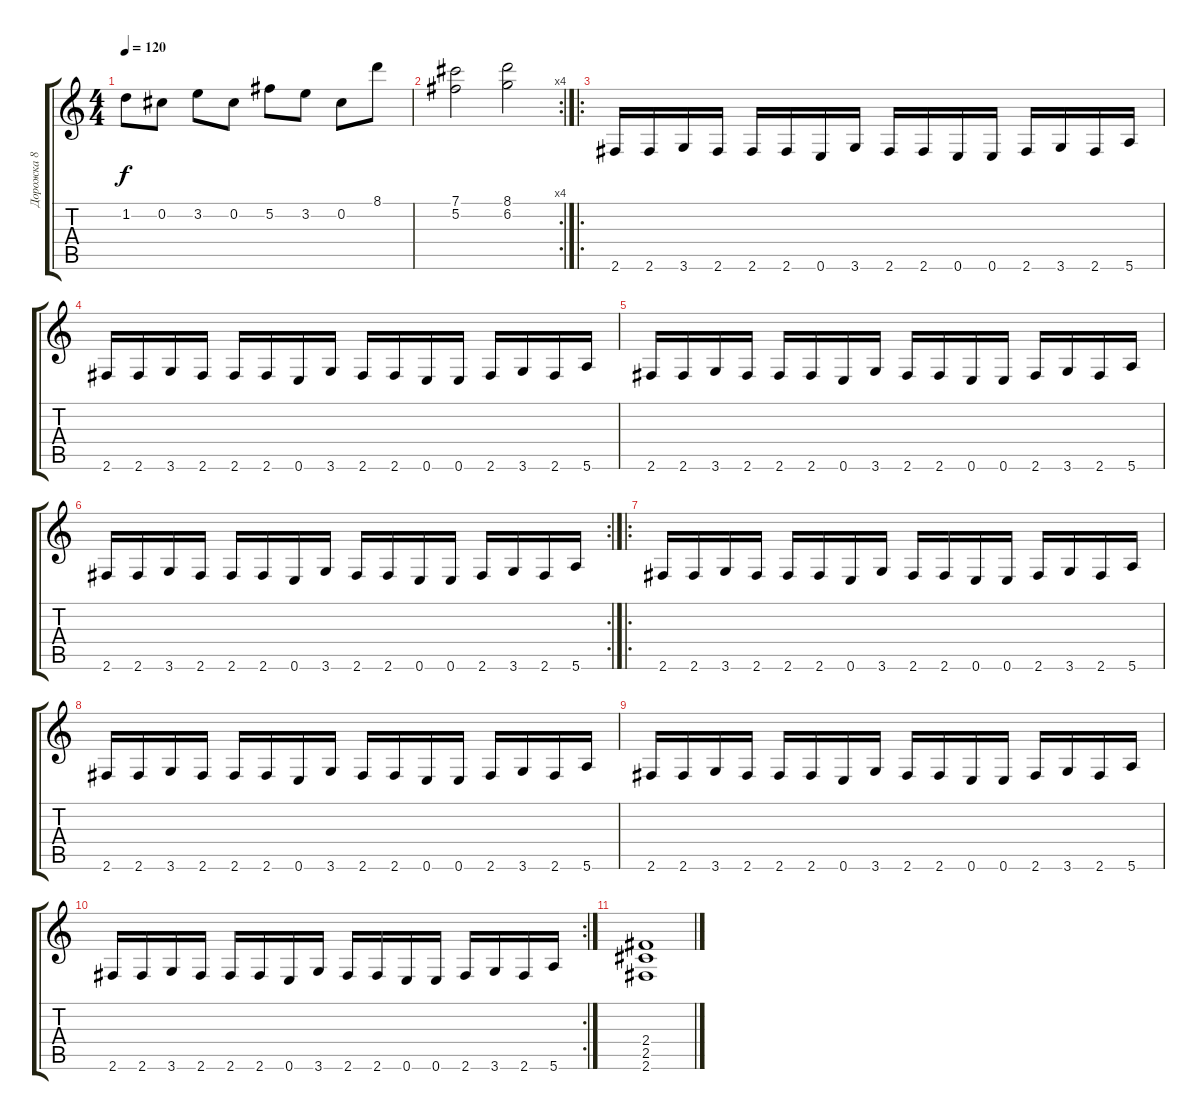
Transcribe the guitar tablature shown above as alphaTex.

\track ("Дорожка 8" "Дорожка 8") {instrument distortionguitar}
\staff {score tabs}
\tuning (Gb4 Db4 A3 E3 B2 E2) {hide}
\ts (4 4)
\tempo 120
\clef g2
\ks c
1.2.8{dy f} 0.2.8 3.2.8 0.2.8 5.2.8 3.2.8 0.2.8 8.1.8 |
\rc 4
(7.1 5.2).2 (8.1 6.2).2 |
\ro
2.6.16 2.6.16 3.6.16 2.6.16 2.6.16 2.6.16 0.6.16 3.6.16 2.6.16 2.6.16 0.6.16 0.6.16 2.6.16 3.6.16 2.6.16 5.6.16 |
2.6.16 2.6.16 3.6.16 2.6.16 2.6.16 2.6.16 0.6.16 3.6.16 2.6.16 2.6.16 0.6.16 0.6.16 2.6.16 3.6.16 2.6.16 5.6.16 |
2.6.16 2.6.16 3.6.16 2.6.16 2.6.16 2.6.16 0.6.16 3.6.16 2.6.16 2.6.16 0.6.16 0.6.16 2.6.16 3.6.16 2.6.16 5.6.16 |
\rc 2
2.6.16 2.6.16 3.6.16 2.6.16 2.6.16 2.6.16 0.6.16 3.6.16 2.6.16 2.6.16 0.6.16 0.6.16 2.6.16 3.6.16 2.6.16 5.6.16 |
\ro
2.6.16 2.6.16 3.6.16 2.6.16 2.6.16 2.6.16 0.6.16 3.6.16 2.6.16 2.6.16 0.6.16 0.6.16 2.6.16 3.6.16 2.6.16 5.6.16 |
2.6.16 2.6.16 3.6.16 2.6.16 2.6.16 2.6.16 0.6.16 3.6.16 2.6.16 2.6.16 0.6.16 0.6.16 2.6.16 3.6.16 2.6.16 5.6.16 |
2.6.16 2.6.16 3.6.16 2.6.16 2.6.16 2.6.16 0.6.16 3.6.16 2.6.16 2.6.16 0.6.16 0.6.16 2.6.16 3.6.16 2.6.16 5.6.16 |
\rc 2
2.6.16 2.6.16 3.6.16 2.6.16 2.6.16 2.6.16 0.6.16 3.6.16 2.6.16 2.6.16 0.6.16 0.6.16 2.6.16 3.6.16 2.6.16 5.6.16 |
(2.4 2.5 2.6).1
